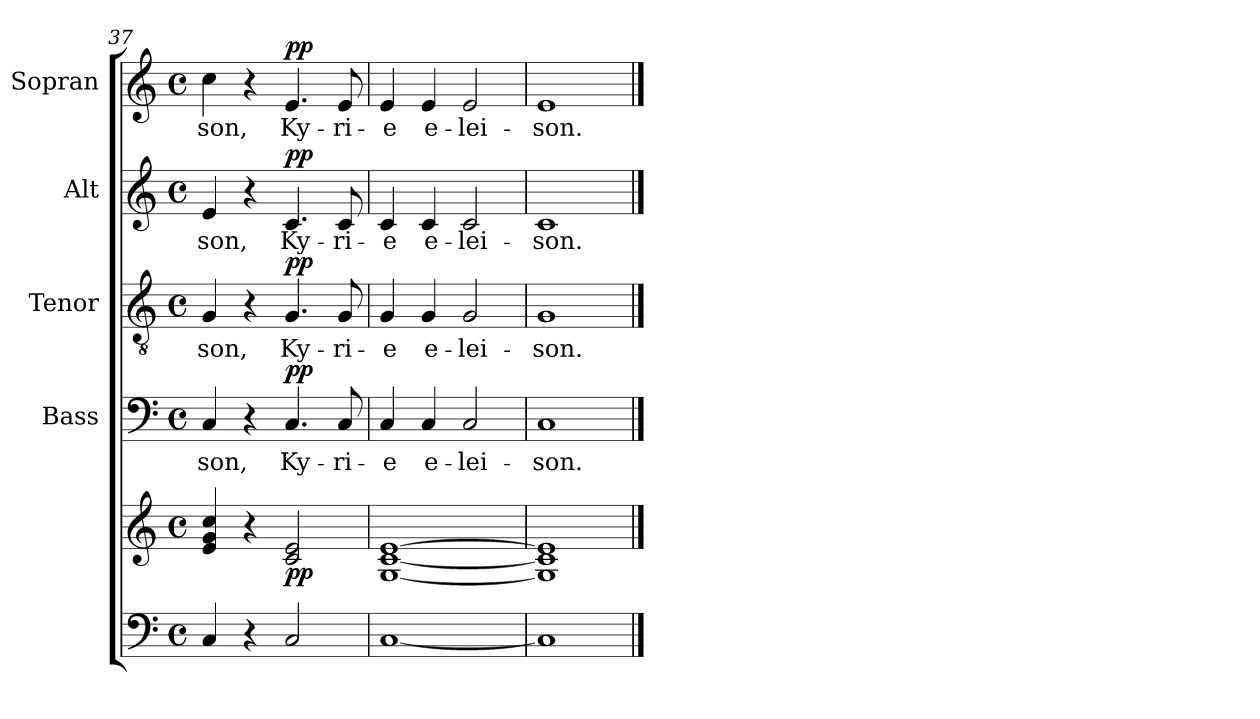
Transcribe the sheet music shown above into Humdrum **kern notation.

**kern	**kern	**dynam	**kern	**text	**dynam	**kern	**text	**dynam	**kern	**text	**dynam	**kern	**text	**dynam
*part5	*part5	*part5	*part4	*part4	*part4	*part3	*part3	*part3	*part2	*part2	*part2	*part1	*part1	*part1
*staff6	*staff5	*staff5/6	*staff4	*staff4	*staff4	*staff3	*staff3	*staff3	*staff2	*staff2	*staff2	*staff1	*staff1	*staff1
*	*	*	*I"Bass	*	*	*I"Tenor	*	*	*I"Alt	*	*	*I"Sopran	*	*
*	*	*	*I'B.	*	*	*I'T.	*	*	*I'A.	*	*	*I'S.	*	*
*clefF4	*clefG2	*	*clefF4	*	*	*clefGv2	*	*	*clefG2	*	*	*clefG2	*	*
*k[]	*k[]	*	*k[]	*	*	*k[]	*	*	*k[]	*	*	*k[]	*	*
*C:	*C:	*	*C:	*	*	*C:	*	*	*C:	*	*	*C:	*	*
*M4/4	*M4/4	*	*M4/4	*	*	*M4/4	*	*	*M4/4	*	*	*M4/4	*	*
*met(c)	*met(c)	*	*met(c)	*	*	*met(c)	*	*	*met(c)	*	*	*met(c)	*	*
=37	=37	=37	=37	=37	=37	=37	=37	=37	=37	=37	=37	=37	=37	=37
!	!	!	!	!LO:LY:b	!	!	!LO:LY:b	!	!	!LO:LY:b	!	!	!LO:LY:b	!
4C/	4e/ 4g/ 4cc/	.	4C/	-son,	.	4G/	-son,	.	4e/	-son,	.	4cc\	-son,	.
4r	4r	.	4r	.	.	4r	.	.	4r	.	.	4r	.	.
!	!	!LO:DY:b	!	!LO:LY:b	!LO:DY:a	!	!LO:LY:b	!LO:DY:a	!	!LO:LY:b	!LO:DY:a	!	!LO:LY:b	!LO:DY:a
2C/	2c/ 2e/	pp	4.C/	Ky-	pp	4.G/	Ky-	pp	4.c/	Ky-	pp	4.e/	Ky-	pp
!	!	!	!	!LO:LY:b	!	!	!LO:LY:b	!	!	!LO:LY:b	!	!	!LO:LY:b	!
.	.	.	8C/	-ri-	.	8G/	-ri-	.	8c/	-ri-	.	8e/	-ri-	.
=38	=38	=38	=38	=38	=38	=38	=38	=38	=38	=38	=38	=38	=38	=38
!	!	!	!	!LO:LY:b	!	!	!LO:LY:b	!	!	!LO:LY:b	!	!	!LO:LY:b	!
[1C	[1G [1c [1e	.	4C/	-e	.	4G/	-e	.	4c/	-e	.	4e/	-e	.
!	!	!	!	!LO:LY:b	!	!	!LO:LY:b	!	!	!LO:LY:b	!	!	!LO:LY:b	!
.	.	.	4C/	e-	.	4G/	e-	.	4c/	e-	.	4e/	e-	.
!	!	!	!	!LO:LY:b	!	!	!LO:LY:b	!	!	!LO:LY:b	!	!	!LO:LY:b	!
.	.	.	2C/	-lei-	.	2G/	-lei-	.	2c/	-lei-	.	2e/	-lei-	.
=39	=39	=39	=39	=39	=39	=39	=39	=39	=39	=39	=39	=39	=39	=39
!	!	!	!	!LO:LY:b	!	!	!LO:LY:b	!	!	!LO:LY:b	!	!	!LO:LY:b	!
1C]	1G] 1c] 1e]	.	1C	-son.	.	1G	-son.	.	1c	-son.	.	1e	-son.	.
==	==	==	==	==	==	==	==	==	==	==	==	==	==	==
*-	*-	*-	*-	*-	*-	*-	*-	*-	*-	*-	*-	*-	*-	*-
